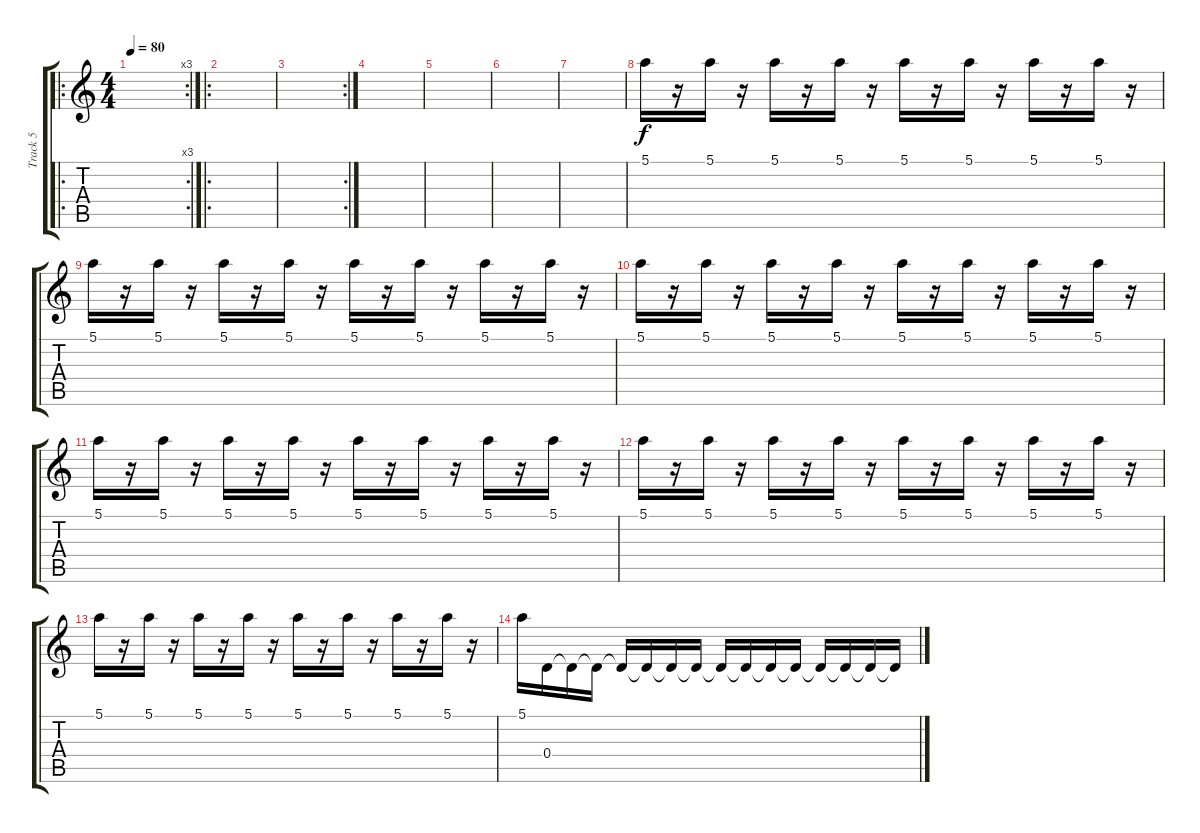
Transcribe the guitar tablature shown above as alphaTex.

\track ("Track 5" "Track 5") {instrument acousticguitarsteel}
\staff {score tabs}
\tuning (E4 B3 G3 D3 A2 E2) {hide}
\ro
\rc 3
\ts (4 4)
\tempo 80
\clef g2
\ks c
|
\ro
|
\rc 2
|
|
|
|
|
5.1.16 r.16 5.1.16 r.16 5.1.16 r.16 5.1.16 r.16 5.1.16 r.16 5.1.16 r.16 5.1.16 r.16 5.1.16 r.16 |
5.1.16 r.16 5.1.16 r.16 5.1.16 r.16 5.1.16 r.16 5.1.16 r.16 5.1.16 r.16 5.1.16 r.16 5.1.16 r.16 |
5.1.16 r.16 5.1.16 r.16 5.1.16 r.16 5.1.16 r.16 5.1.16 r.16 5.1.16 r.16 5.1.16 r.16 5.1.16 r.16 |
5.1.16 r.16 5.1.16 r.16 5.1.16 r.16 5.1.16 r.16 5.1.16 r.16 5.1.16 r.16 5.1.16 r.16 5.1.16 r.16 |
5.1.16 r.16 5.1.16 r.16 5.1.16 r.16 5.1.16 r.16 5.1.16 r.16 5.1.16 r.16 5.1.16 r.16 5.1.16 r.16 |
5.1.16 r.16 5.1.16 r.16 5.1.16 r.16 5.1.16 r.16 5.1.16 r.16 5.1.16 r.16 5.1.16 r.16 5.1.16 r.16 |
5.1.16 0.4.16 0.4{t}.16 0.4{t}.16 0.4{t}.16 0.4{t}.16 0.4{t}.16 0.4{t}.16 0.4{t}.16 0.4{t}.16 0.4{t}.16 0.4{t}.16 0.4{t}.16 0.4{t}.16 0.4{t}.16 0.4{t}.16
